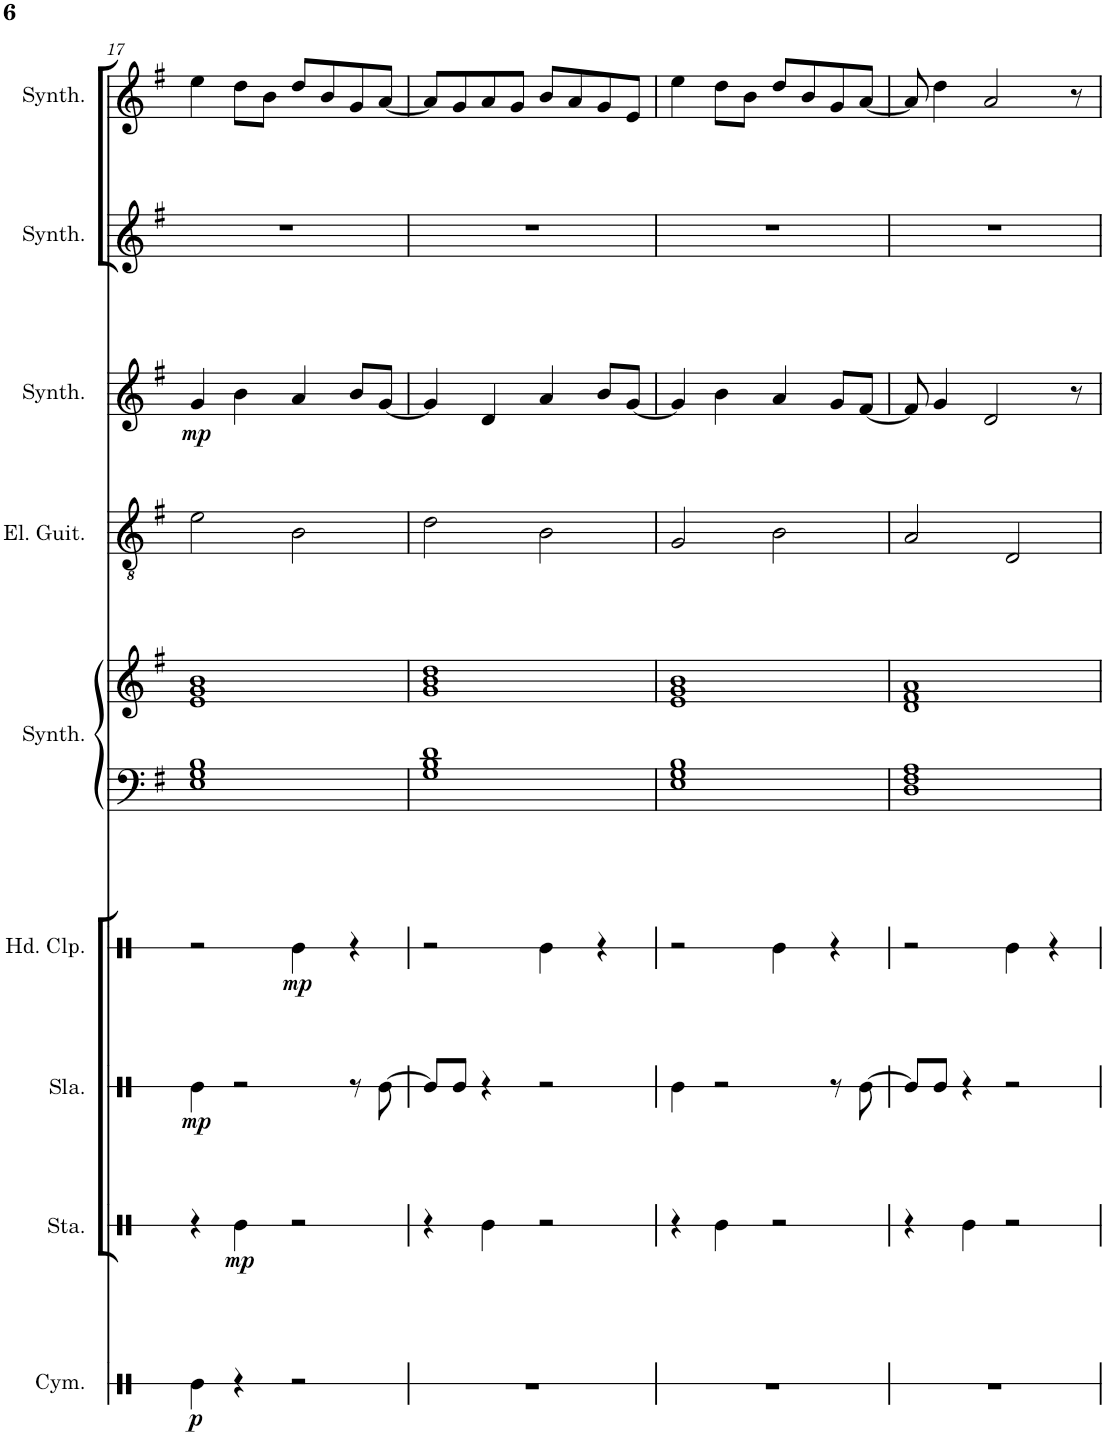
**kern	**dynam	**kern	**dynam	**kern	**dynam	**kern	**dynam	**kern	**kern	**kern	**kern	**dynam	**kern	**kern
*part9	*part9	*part8	*part8	*part7	*part7	*part6	*part6	*part5	*part5	*part4	*part3	*part3	*part2	*part1
*staff10	*staff10	*staff9	*staff9	*staff8	*staff8	*staff7	*staff7	*staff6	*staff5	*staff4	*staff3	*staff3	*staff2	*staff1
*I"Cymbal	*	*I"Stamp	*	*I"Slap	*	*I"Hand Clap	*	*I"Atmosphere Synthesizer	*	*I"Electric Guitar	*I"Pad Synthesizer	*	*I"Rain Synthesizer	*I"Square Synthesizer
*I'Cym.	*	*I'Sta.	*	*I'Sla.	*	*I'Hd. Clp.	*	*I'Synth.	*	*I'El. Guit.	*I'Synth.	*	*I'Synth.	*I'Synth.
!!LO:PB:g=z
*clefX	*	*clefX	*	*clefX	*	*clefX	*	*clefF4	*clefG2	*clefGv2	*clefG2	*	*clefG2	*clefG2
*k[]	*	*k[]	*	*k[]	*	*k[]	*	*k[f#]	*k[f#]	*k[f#]	*k[f#]	*	*k[f#]	*k[f#]
*M4/4	*	*M4/4	*	*M4/4	*	*M4/4	*	*M4/4	*M4/4	*M4/4	*M4/4	*	*M4/4	*M4/4
=17	=17	=17	=17	=17	=17	=17	=17	=17	=17	=17	=17	=17	=17	=17
!	!LO:DY:b	!	!	!	!LO:DY:b	!	!	!	!	!	!	!LO:DY:b	!	!
4Re\	p	4r	.	4Re\	mp	2r	.	1E 1G 1B	1e 1g 1b	2e\	4g/	mp	1r	4ee\
!	!	!	!LO:DY:b	!	!	!	!	!	!	!	!	!	!	!
4r	.	4Re\	mp	2r	.	.	.	.	.	.	4b\	.	.	8dd\L
.	.	.	.	.	.	.	.	.	.	.	.	.	.	8b\J
!	!	!	!	!	!	!	!LO:DY:b	!	!	!	!	!	!	!
2r	.	2r	.	.	.	4Re\	mp	.	.	2B\	4a/	.	.	8dd/L
.	.	.	.	.	.	.	.	.	.	.	.	.	.	8b/
.	.	.	.	8r	.	4r	.	.	.	.	8b/L	.	.	8g/
.	.	.	.	[8Re\	.	.	.	.	.	.	[8g/J	.	.	[8a/J
=18	=18	=18	=18	=18	=18	=18	=18	=18	=18	=18	=18	=18	=18	=18
1r	.	4r	.	8Re/L]	.	2r	.	1G 1B 1d	1g 1b 1dd	2d\	4g/]	.	1r	8a/L]
.	.	.	.	8Re/J	.	.	.	.	.	.	.	.	.	8g/
.	.	4Re\	.	4r	.	.	.	.	.	.	4d/	.	.	8a/
.	.	.	.	.	.	.	.	.	.	.	.	.	.	8g/J
.	.	2r	.	2r	.	4Re\	.	.	.	2B\	4a/	.	.	8b/L
.	.	.	.	.	.	.	.	.	.	.	.	.	.	8a/
.	.	.	.	.	.	4r	.	.	.	.	8b/L	.	.	8g/
.	.	.	.	.	.	.	.	.	.	.	[8g/J	.	.	8e/J
=19	=19	=19	=19	=19	=19	=19	=19	=19	=19	=19	=19	=19	=19	=19
1r	.	4r	.	4Re\	.	2r	.	1E 1G 1B	1e 1g 1b	2G/	4g/]	.	1r	4ee\
.	.	4Re\	.	2r	.	.	.	.	.	.	4b\	.	.	8dd\L
.	.	.	.	.	.	.	.	.	.	.	.	.	.	8b\J
.	.	2r	.	.	.	4Re\	.	.	.	2B\	4a/	.	.	8dd/L
.	.	.	.	.	.	.	.	.	.	.	.	.	.	8b/
.	.	.	.	8r	.	4r	.	.	.	.	8g/L	.	.	8g/
.	.	.	.	[8Re\	.	.	.	.	.	.	[8f#/J	.	.	[8a/J
=20	=20	=20	=20	=20	=20	=20	=20	=20	=20	=20	=20	=20	=20	=20
1r	.	4r	.	8Re/L]	.	2r	.	1D 1F# 1A	1d 1f# 1a	2A/	8f#/]	.	1r	8a/]
.	.	.	.	8Re/J	.	.	.	.	.	.	4g/	.	.	4dd\
.	.	4Re\	.	4r	.	.	.	.	.	.	.	.	.	.
.	.	.	.	.	.	.	.	.	.	.	2d/	.	.	2a/
.	.	2r	.	2r	.	4Re\	.	.	.	2D/	.	.	.	.
.	.	.	.	.	.	4r	.	.	.	.	.	.	.	.
.	.	.	.	.	.	.	.	.	.	.	8r	.	.	8r
=	=	=	=	=	=	=	=	=	=	=	=	=	=	=
*-	*-	*-	*-	*-	*-	*-	*-	*-	*-	*-	*-	*-	*-	*-
